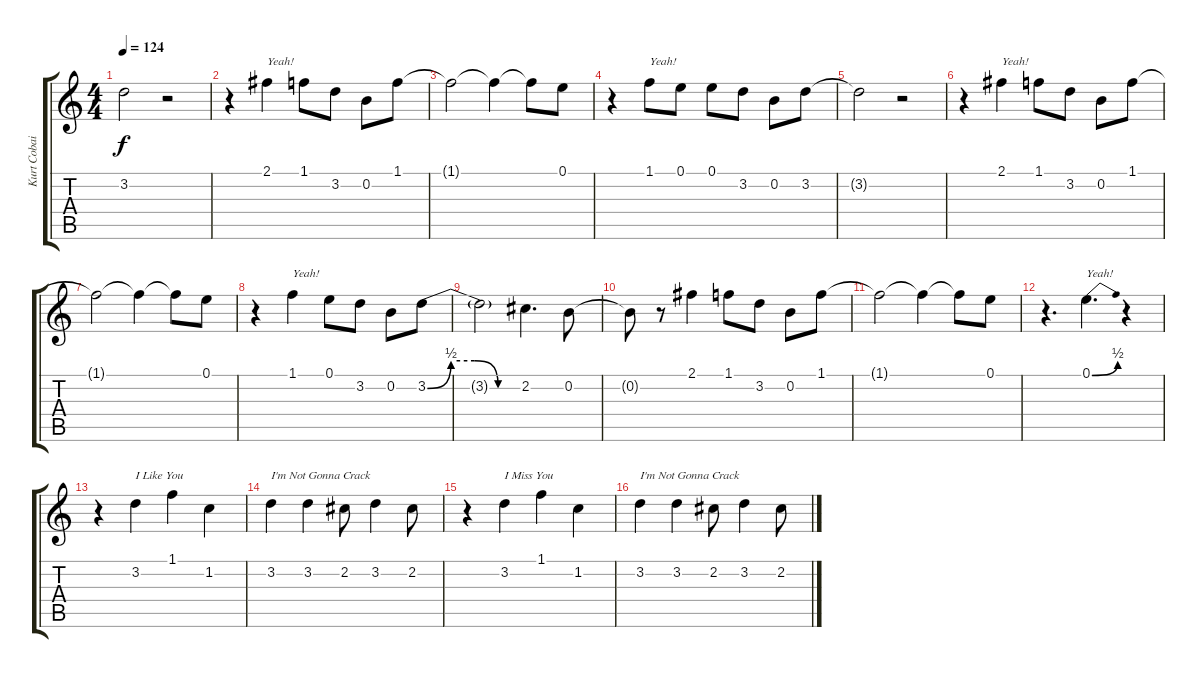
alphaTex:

\track ("Kurt Cobain" "Kurt Cobai") {instrument electricguitarmuted}
\staff {score tabs}
\tuning (E4 B3 G3 D3 A2 E2) {hide}
\ts (4 4)
\tempo 124
\clef g2
\ks c
3.2{t}.2{dy f} r.2 |
r.4 2.1.4{txt "Yeah!"} 1.1.8 3.2.8 0.2.8 1.1.8 |
1.1{t}.2 1.1{t}.4 1.1{t}.8 0.1.8 |
r.4 1.1.8{txt "Yeah!"} 0.1.8 0.1.8 3.2.8 0.2.8 3.2.8 |
3.2{t}.2 r.2 |
r.4 2.1.4{txt "Yeah!"} 1.1.8 3.2.8 0.2.8 1.1.8 |
1.1{t}.2 1.1{t}.4 1.1{t}.8 0.1.8 |
r.4 1.1.4{txt "Yeah!"} 0.1.8 3.2.8 0.2.8 3.2{be (custom 0 0 15 2 30 2 45 0 60 0)}.8 |
3.2{t}.2 2.2.4{d} 0.2.8 |
0.2{t}.8 r.8 2.1.4 1.1.8 3.2.8 0.2.8 1.1.8 |
1.1{t}.2 1.1{t}.4 1.1{t}.8 0.1.8 |
r.4{d} 0.1{be (bend 0 0 60 2)}.4{d txt "Yeah!"} r.4 |
r.4 3.2.4{txt "I Like You"} 1.1.4 1.2.4 |
3.2.4{txt "I'm Not Gonna Crack"} 3.2.4 2.2.8 3.2.4 2.2.8 |
r.4 3.2.4{txt "I Miss You"} 1.1.4 1.2.4 |
3.2.4{txt "I'm Not Gonna Crack"} 3.2.4 2.2.8 3.2.4 2.2.8
